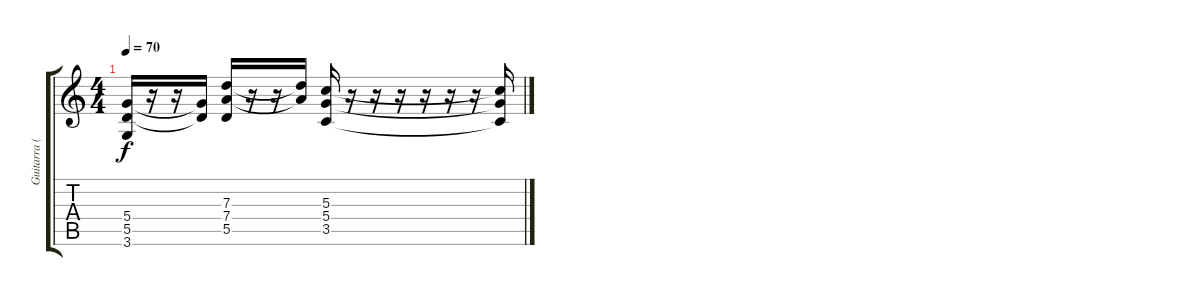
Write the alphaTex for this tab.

\track ("Guitarra (Distortion)" "Guitarra (") {instrument overdrivenguitar}
\staff {score tabs}
\tuning (E4 B3 G3 D3 A2 E2) {hide}
\ts (4 4)
\tempo 70
\clef g2
\ks c
(5.4 5.5 3.6).16{dy f} r.16 r.16 (5.4{t} 5.5{t}).16 (7.3 7.4 5.5).16 r.16 r.16 (7.3{t} 7.4{t}).16 (5.3 5.4 3.5).16 r.16 r.16 r.16 r.16 r.16 r.16 (5.3{t} 5.4{t} 3.5{t}).16
